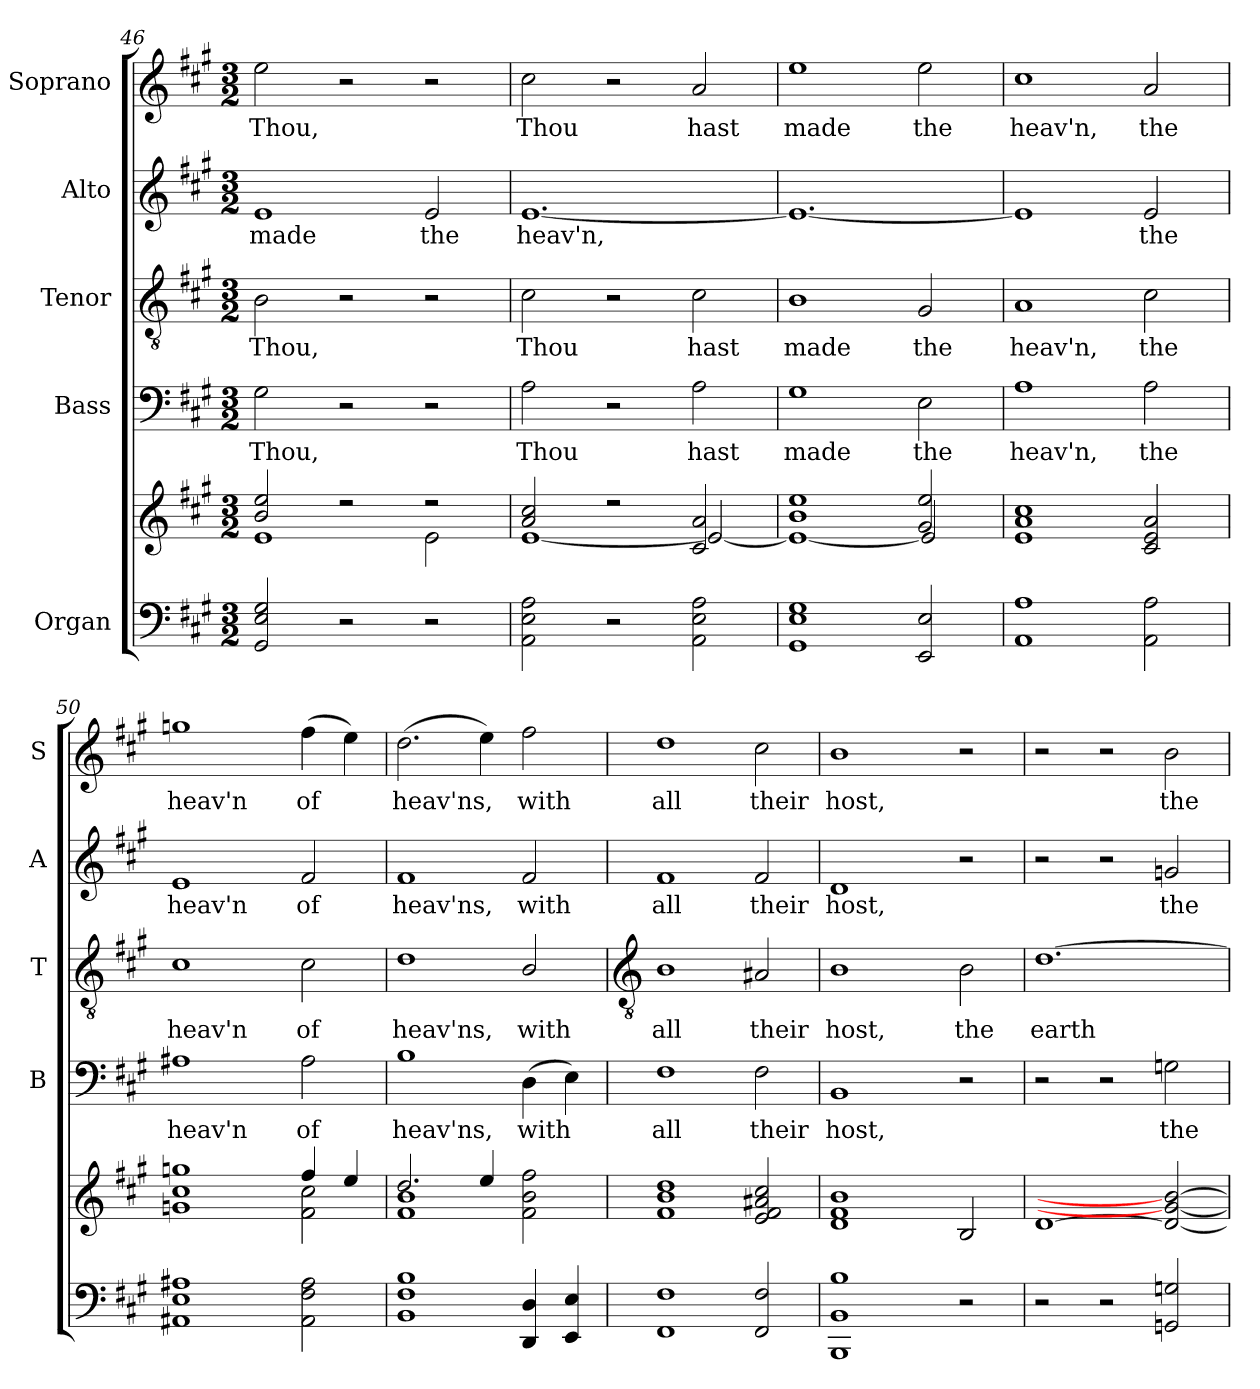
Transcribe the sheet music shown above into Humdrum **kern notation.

**kern	**kern	**kern	**text	**kern	**text	**kern	**text	**kern	**text
*part5	*part5	*part4	*part4	*part3	*part3	*part2	*part2	*part1	*part1
*staff6	*staff5	*staff4	*staff4	*staff3	*staff3	*staff2	*staff2	*staff1	*staff1
*I"Organ	*	*I"Bass	*	*I"Tenor	*	*I"Alto	*	*I"Soprano	*
*	*	*I'B	*	*I'T	*	*I'A	*	*I'S	*
*clefF4	*clefG2	*clefF4	*	*clefGv2	*	*clefG2	*	*clefG2	*
*k[f#c#g#]	*k[f#c#g#]	*k[f#c#g#]	*	*k[f#c#g#]	*	*k[f#c#g#]	*	*k[f#c#g#]	*
*A:	*A:	*A:	*	*A:	*	*A:	*	*A:	*
*M3/2	*M3/2	*M3/2	*	*M3/2	*	*M3/2	*	*M3/2	*
=46	=46	=46	=46	=46	=46	=46	=46	=46	=46
*	*^	*	*	*	*	*	*	*	*
!	!	!	!	!LO:LY:b	!	!LO:LY:b	!	!LO:LY:b	!	!LO:LY:b
2GG# 2E 2G#	2b/ 2ee/	1e\	2G#	Thou,	2B	Thou,	1e	made	2ee	Thou,
2r	2r	.	2r	.	2r	.	.	.	2r	.
!	!	!	!	!	!	!	!	!LO:LY:b	!	!
2r	2r	2e\	2r	.	2r	.	2e	the	2r	.
=47	=47	=47	=47	=47	=47	=47	=47	=47	=47	=47
!	!	!	!	!LO:LY:b	!	!LO:LY:b	!	!LO:LY:b	!	!LO:LY:b
2AA 2E 2A	2a/ 2cc#/	[1e\	2A	Thou	2c#	Thou	[1.e	heav'n,	2cc#	Thou
2r	2r	.	2r	.	2r	.	.	.	2r	.
!	!	!	!	!LO:LY:b	!	!LO:LY:b	!	!	!	!LO:LY:b
2AA 2E 2A	2c# 2a	2e/_	2A	hast	2c#	hast	.	.	2a	hast
=48	=48	=48	=48	=48	=48	=48	=48	=48	=48	=48
!	!	!	!	!LO:LY:b	!	!LO:LY:b	!	!	!	!LO:LY:b
1GG# 1E 1G#	1b 1ee	1e\_	1G#	made	1B	made	1.e_	.	1ee	made
!	!	!	!	!LO:LY:b	!	!LO:LY:b	!	!	!	!LO:LY:b
2EE 2E	2g#/ 2ee/	2e/]	2E	the	2G#	the	.	.	2ee	the
=49	=49	=49	=49	=49	=49	=49	=49	=49	=49	=49
!	!	!LO:N:vis=1	!	!LO:LY:b	!	!LO:LY:b	!	!	!	!LO:LY:b
1AA 1A	1e 1a 1cc#	1.ryy	1A	heav'n,	1A	heav'n,	1e]	.	1cc#	heav'n,
!	!	!	!	!LO:LY:b	!	!LO:LY:b	!	!LO:LY:b	!	!LO:LY:b
2AA 2A	2c# 2e 2a	.	2A	the	2c#	the	2e	the	2a	the
=50	=50	=50	=50	=50	=50	=50	=50	=50	=50	=50
!	!	!	!	!LO:LY:b	!	!LO:LY:b	!	!LO:LY:b	!	!LO:LY:b
1AA#X 1E 1A#X	1gn 1cc# 1ggn	2ryy	1A#X	heav'n	1c#	heav'n	1e	heav'n	1ggn	heav'n
.	.	2ryy	.	.	.	.	.	.	.	.
!	!	!	!	!LO:LY:b	!	!LO:LY:b	!	!LO:LY:b	!	!LO:LY:b
2AA# 2F# 2A#	4ff#/	2f#\ 2cc#\	2A#	of	2c#	of	2f#	of	(>4ff#	of
.	4ee/	.	.	.	.	.	.	.	4ee)	.
=51	=51	=51	=51	=51	=51	=51	=51	=51	=51	=51
!	!	!	!	!LO:LY:b	!	!LO:LY:b	!	!LO:LY:b	!	!LO:LY:b
1BB 1F# 1B	2.dd/	1f#\ 1b\	1B	heav'ns,	1d	heav'ns,	1f#	heav'ns,	(>2.dd	heav'ns,
.	4ee/	.	.	.	.	.	.	.	4ee)	.
!	!	!	!	!LO:LY:b	!	!LO:LY:b	!	!LO:LY:b	!	!LO:LY:b
4DD 4D	2f# 2b 2ff#	2ryy	(>4D	with	2B/	with	2f#	with	2ff#	with
4EE 4E	.	.	4E)	.	.	.	.	.	.	.
!!LO:LB:g=z
=52	=52	=52	=52	=52	=52	=52	=52	=52	=52	=52
*	*	*	*	*	*clefGv2	*	*	*	*	*
!	!	!LO:N:vis=1	!	!LO:LY:b	!	!LO:LY:b	!	!LO:LY:b	!	!LO:LY:b
1FF# 1F#	1f# 1b 1dd	1.ryy	1F#	all	1B	all	1f#	all	1dd	all
!	!	!	!	!LO:LY:b	!	!LO:LY:b	!	!LO:LY:b	!	!LO:LY:b
2FF# 2F#	2e 2f# 2a#X 2cc#	.	2F#	their	2A#X	their	2f#	their	2cc#	their
=53	=53	=53	=53	=53	=53	=53	=53	=53	=53	=53
!	!	!	!	!LO:LY:b	!	!LO:LY:b	!	!LO:LY:b	!	!LO:LY:b
1BBB 1BB 1B	1d 1f# 1b	2ryy	1BB	host,	1B	host,	1d	host,	1b	host,
.	.	2ryy	.	.	.	.	.	.	.	.
!	!	!	!	!	!	!LO:LY:b	!	!	!	!
2r	2ryy	2B/	2r	.	2B	the	2r	.	2r	.
=54	=54	=54	=54	=54	=54	=54	=54	=54	=54	=54
!	!	!	!	!	!	!LO:LY:b	!	!	!	!
2r	2ryy	[1d\	2r	.	[1.d	earth	2r	.	2r	.
2r	2ryy	.	2r	.	.	.	2r	.	2r	.
!	!	!	!	!LO:LY:b	!	!	!	!LO:LY:b	!	!LO:LY:b
2GGn 2Gn	2ryy	2d/_ 2g/_ 2b/_	2Gn	the	.	.	2gn	the	2b	the
*	*v	*v	*	*	*	*	*	*	*	*
=	=	=	=	=	=	=	=	=	=
*-	*-	*-	*-	*-	*-	*-	*-	*-	*-
